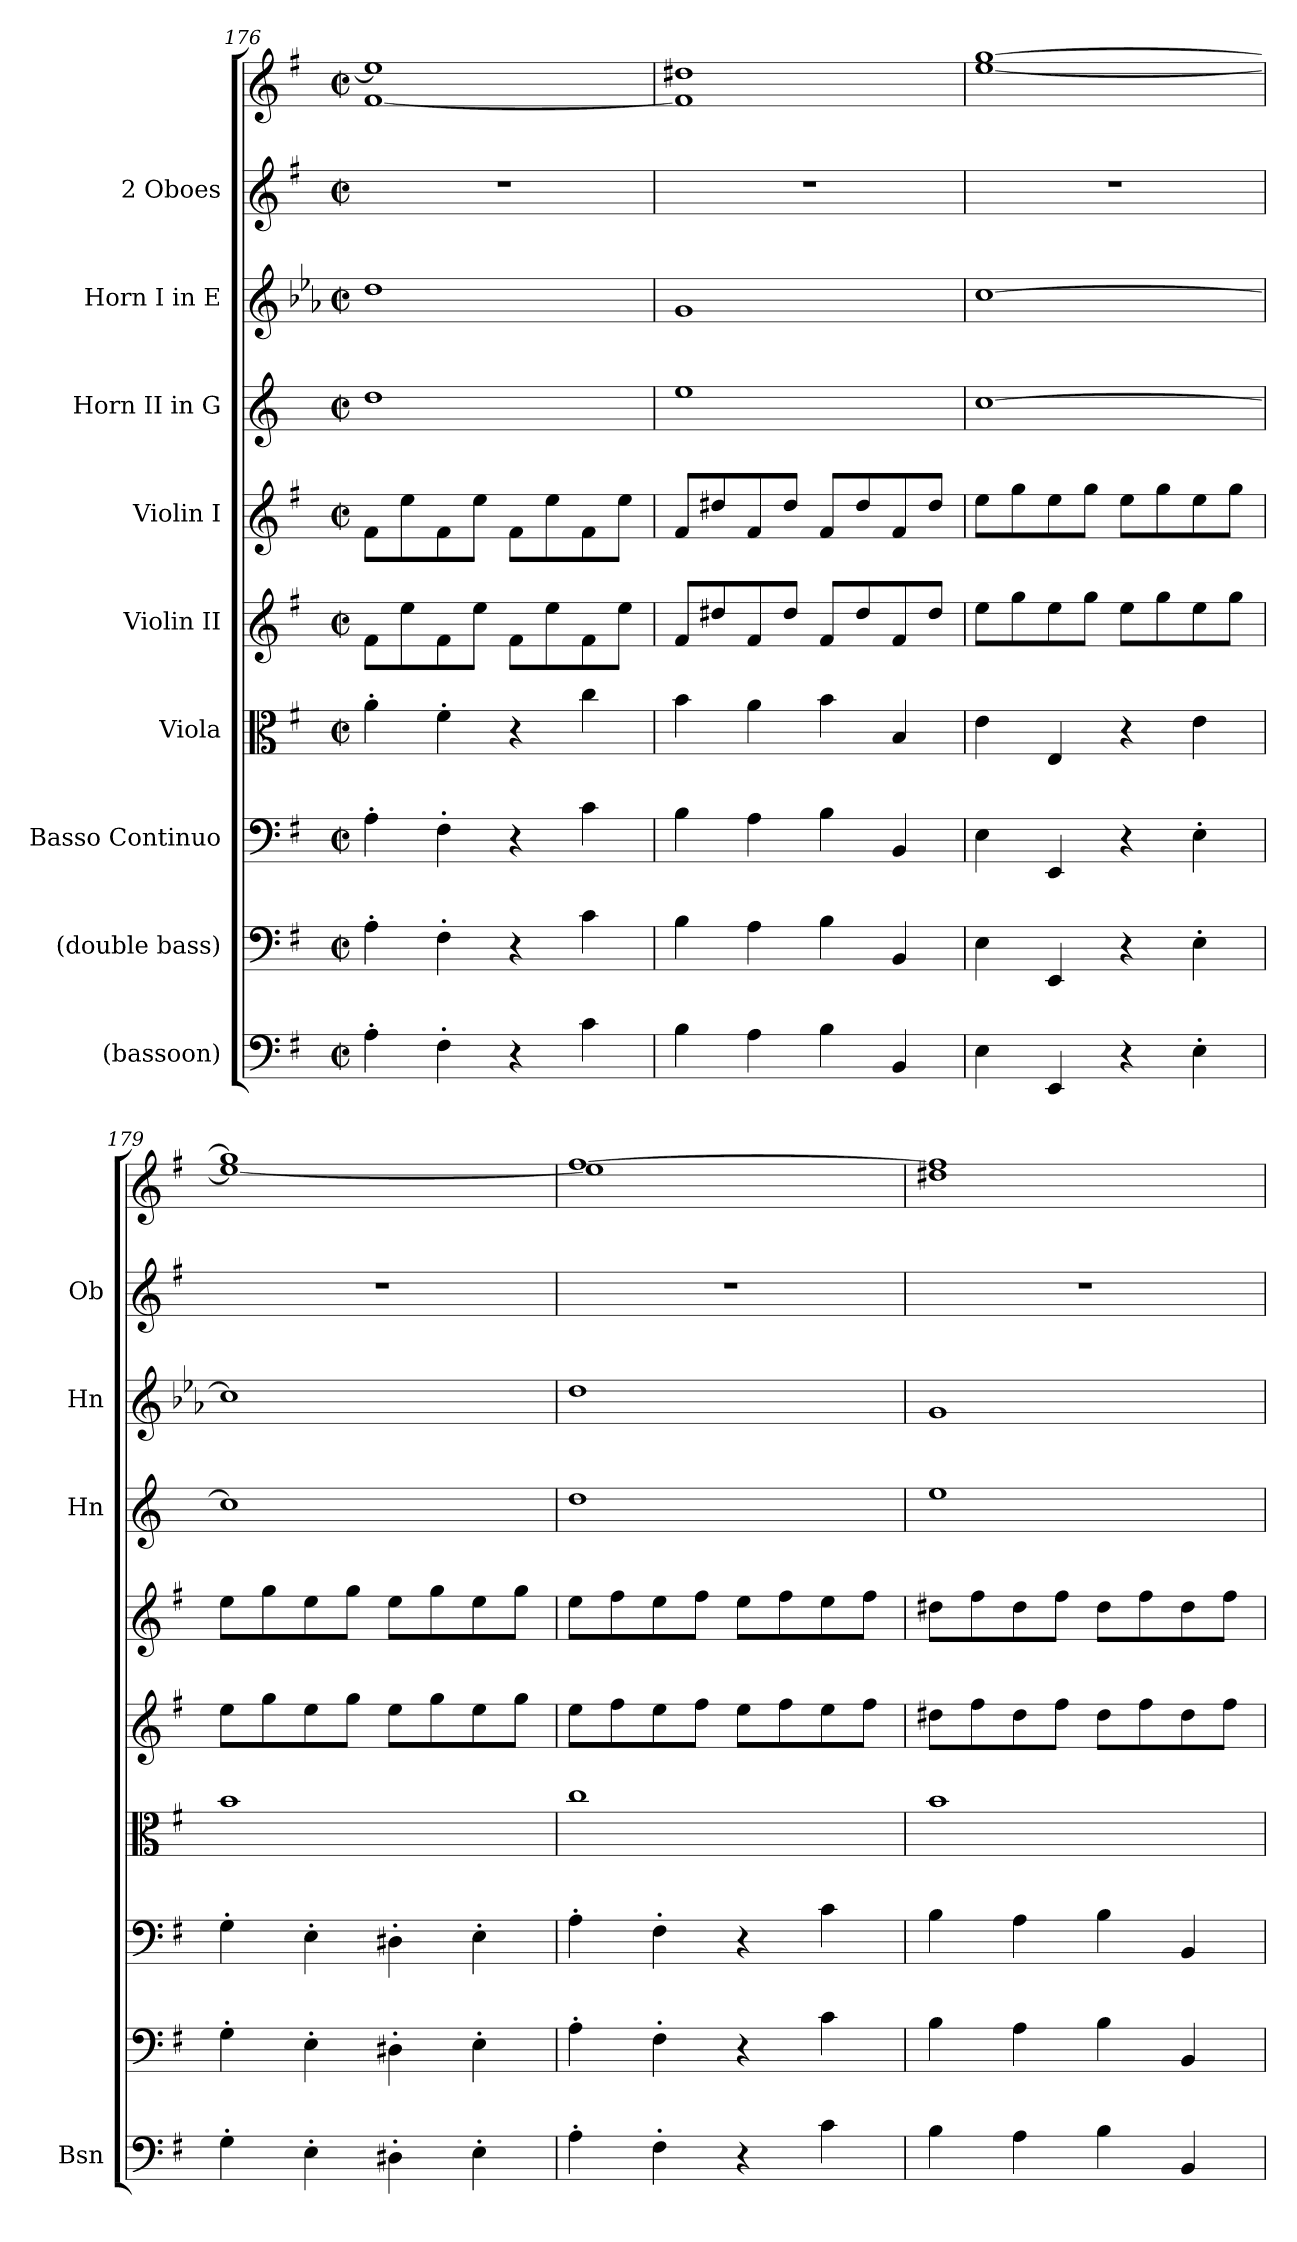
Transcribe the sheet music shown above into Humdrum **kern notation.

**kern	**kern	**kern	**kern	**kern	**kern	**kern	**kern	**kern	**kern
*part9	*part8	*part7	*part6	*part5	*part4	*part3	*part2	*part1	*part1
*staff10	*staff9	*staff8	*staff7	*staff6	*staff5	*staff4	*staff3	*staff2	*staff1
*I"(bassoon)	*I"(double bass)	*I"Basso Continuo	*I"Viola	*I"Violin II	*I"Violin I	*I"Horn II in G	*I"Horn I in E	*I"2 Oboes	*
*I'Bsn	*	*	*	*	*	*I'Hn	*I'Hn	*I'Ob	*
*clefF4	*clefF4	*clefF4	*clefC3	*clefG2	*clefG2	*clefG2	*clefG2	*clefG2	*clefG2
*	*ITrd7c12	*	*	*	*	*ITrd3c5	*ITrd5c8	*	*
*k[f#]	*k[f#]	*k[f#]	*k[f#]	*k[f#]	*k[f#]	*k[f#]	*k[f#]	*k[f#]	*k[f#]
*M2/2	*M2/2	*M2/2	*M2/2	*M2/2	*M2/2	*M2/2	*M2/2	*M2/2	*M2/2
*met(c|)	*met(c|)	*met(c|)	*met(c|)	*met(c|)	*met(c|)	*met(c|)	*met(c|)	*met(c|)	*met(c|)
=176	=176	=176	=176	=176	=176	=176	=176	=176	=176
*	*	*	*	*	*	*	*	*	*^
4A'\	4AA'\	4A'\	4a'\	8f#\L	8f#\L	1a	1f#	1r	1ee]	[1f#
.	.	.	.	8ee\	8ee\	.	.	.	.	.
4F#'\	4FF#'\	4F#'\	4f#'\	8f#\	8f#\	.	.	.	.	.
.	.	.	.	8ee\J	8ee\J	.	.	.	.	.
4r	4r	4r	4r	8f#\L	8f#\L	.	.	.	.	.
.	.	.	.	8ee\	8ee\	.	.	.	.	.
4c\	4C\	4c\	4cc\	8f#\	8f#\	.	.	.	.	.
.	.	.	.	8ee\J	8ee\J	.	.	.	.	.
=177	=177	=177	=177	=177	=177	=177	=177	=177	=177	=177
4B\	4BB\	4B\	4b\	8f#/L	8f#/L	1b	1B	1r	1dd#X	1f#]
.	.	.	.	8dd#X/	8dd#X/	.	.	.	.	.
4A\	4AA\	4A\	4a\	8f#/	8f#/	.	.	.	.	.
.	.	.	.	8dd#/J	8dd#/J	.	.	.	.	.
4B\	4BB\	4B\	4b\	8f#/L	8f#/L	.	.	.	.	.
.	.	.	.	8dd#/	8dd#/	.	.	.	.	.
4BB/	4BBB/	4BB/	4B/	8f#/	8f#/	.	.	.	.	.
.	.	.	.	8dd#/J	8dd#/J	.	.	.	.	.
=178	=178	=178	=178	=178	=178	=178	=178	=178	=178	=178
4E\	4EE\	4E\	4e\	8ee\L	8ee\L	[1g	[1e	1r	[1gg	[1ee
.	.	.	.	8gg\	8gg\	.	.	.	.	.
4EE/	4EEE/	4EE/	4E/	8ee\	8ee\	.	.	.	.	.
.	.	.	.	8gg\J	8gg\J	.	.	.	.	.
4r	4r	4r	4r	8ee\L	8ee\L	.	.	.	.	.
.	.	.	.	8gg\	8gg\	.	.	.	.	.
4E'\	4EE'\	4E'\	4e\	8ee\	8ee\	.	.	.	.	.
.	.	.	.	8gg\J	8gg\J	.	.	.	.	.
=179	=179	=179	=179	=179	=179	=179	=179	=179	=179	=179
4G'\	4GG'\	4G'\	1b	8ee\L	8ee\L	1g]	1e]	1r	1gg]	1ee_
.	.	.	.	8gg\	8gg\	.	.	.	.	.
4E'\	4EE'\	4E'\	.	8ee\	8ee\	.	.	.	.	.
.	.	.	.	8gg\J	8gg\J	.	.	.	.	.
4D#X'\	4DD#X'\	4D#X'\	.	8ee\L	8ee\L	.	.	.	.	.
.	.	.	.	8gg\	8gg\	.	.	.	.	.
4E'\	4EE'\	4E'\	.	8ee\	8ee\	.	.	.	.	.
.	.	.	.	8gg\J	8gg\J	.	.	.	.	.
=180	=180	=180	=180	=180	=180	=180	=180	=180	=180	=180
4A'\	4AA'\	4A'\	1cc	8ee\L	8ee\L	1a	1f#	1r	[1ff#	1ee]
.	.	.	.	8ff#\	8ff#\	.	.	.	.	.
4F#'\	4FF#'\	4F#'\	.	8ee\	8ee\	.	.	.	.	.
.	.	.	.	8ff#\J	8ff#\J	.	.	.	.	.
4r	4r	4r	.	8ee\L	8ee\L	.	.	.	.	.
.	.	.	.	8ff#\	8ff#\	.	.	.	.	.
4c\	4C\	4c\	.	8ee\	8ee\	.	.	.	.	.
.	.	.	.	8ff#\J	8ff#\J	.	.	.	.	.
=181	=181	=181	=181	=181	=181	=181	=181	=181	=181	=181
4B\	4BB\	4B\	1b	8dd#X\L	8dd#X\L	1b	1B	1r	1ff#]	1dd#X
.	.	.	.	8ff#\	8ff#\	.	.	.	.	.
4A\	4AA\	4A\	.	8dd#\	8dd#\	.	.	.	.	.
.	.	.	.	8ff#\J	8ff#\J	.	.	.	.	.
4B\	4BB\	4B\	.	8dd#\L	8dd#\L	.	.	.	.	.
.	.	.	.	8ff#\	8ff#\	.	.	.	.	.
4BB/	4BBB/	4BB/	.	8dd#\	8dd#\	.	.	.	.	.
.	.	.	.	8ff#\J	8ff#\J	.	.	.	.	.
*	*	*	*	*	*	*	*	*	*v	*v
=	=	=	=	=	=	=	=	=	=
*-	*-	*-	*-	*-	*-	*-	*-	*-	*-
